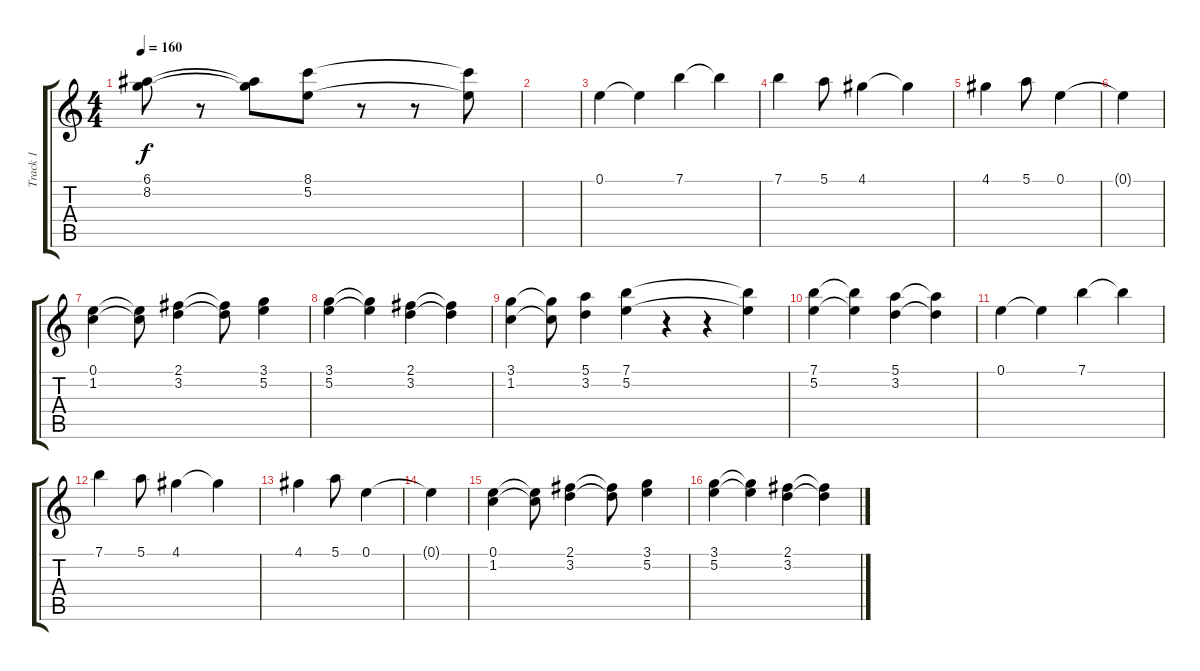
\track ("Track 1" "Track 1") {instrument overdrivenguitar}
\staff {score tabs}
\tuning (E4 B3 G3 D3 A2 E2) {hide}
\ts (4 4)
\tempo 160
\clef g2
\ks c
(6.1 8.2).8{dy f} r.8 (6.1{t} 8.2{t}).8 (8.1 5.2).8 r.8 r.8 (8.1{t} 5.2{t}).8 |
|
0.1.4 0.1{t}.4 7.1.4 7.1{t}.4 |
7.1.4 5.1.8 4.1.4 4.1{t}.4 |
4.1.4 5.1.8 0.1.4 |
0.1{t}.4 |
(0.1 1.2).4 (0.1{t} 1.2{t}).8 (2.1 3.2).4 (2.1{t} 3.2{t}).8 (3.1 5.2).4 |
(3.1 5.2).4 (3.1{t} 5.2{t}).4 (2.1 3.2).4 (2.1{t} 3.2{t}).4 |
(3.1 1.2).4 (3.1{t} 1.2{t}).8 (5.1 3.2).4 (7.1 5.2).4 r.4 r.4 (7.1{t} 5.2{t}).4 |
(7.1 5.2).4 (7.1{t} 5.2{t}).4 (5.1 3.2).4 (5.1{t} 3.2{t}).4 |
0.1.4 0.1{t}.4 7.1.4 7.1{t}.4 |
7.1.4 5.1.8 4.1.4 4.1{t}.4 |
4.1.4 5.1.8 0.1.4 |
0.1{t}.4 |
(0.1 1.2).4 (0.1{t} 1.2{t}).8 (2.1 3.2).4 (2.1{t} 3.2{t}).8 (3.1 5.2).4 |
(3.1 5.2).4 (3.1{t} 5.2{t}).4 (2.1 3.2).4 (2.1{t} 3.2{t}).4
